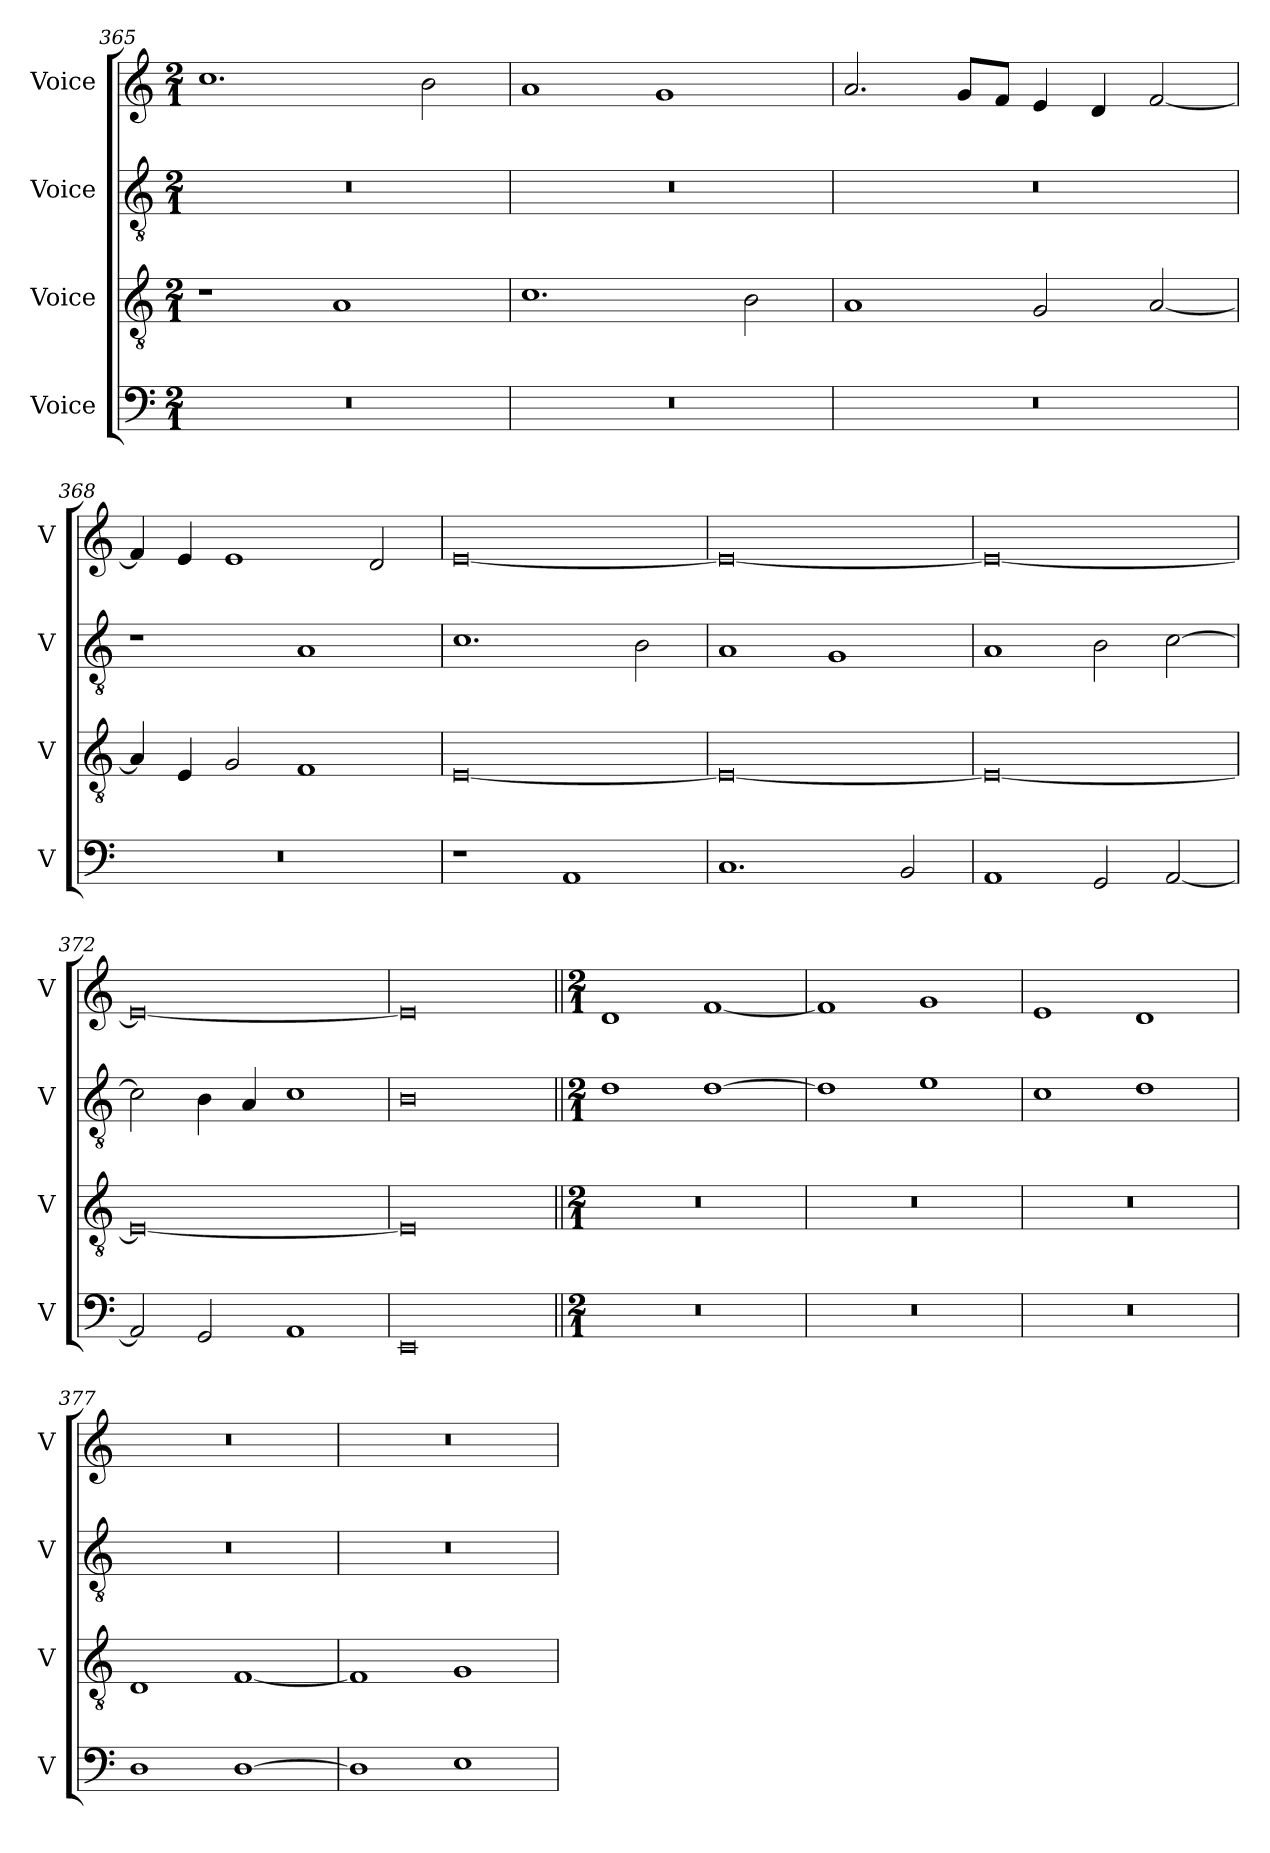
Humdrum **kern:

**kern	**kern	**kern	**kern
*part4	*part3	*part2	*part1
*staff4	*staff3	*staff2	*staff1
*I"Voice	*I"Voice	*I"Voice	*I"Voice
*I'V	*I'V	*I'V	*I'V
*clefF4	*clefGv2	*clefGv2	*clefG2
*k[]	*k[]	*k[]	*k[]
*M2/1	*M2/1	*M2/1	*M2/1
=365	=365	=365	=365
0r	1r	0r	1.cc
.	1A	.	.
.	.	.	2b\
=366	=366	=366	=366
0r	1.c	0r	1a
.	.	.	1g
.	2B\	.	.
=367	=367	=367	=367
0r	1A	0r	2.a/
.	.	.	8g/L
.	.	.	8f/J
.	2G/	.	4e/
.	.	.	4d/
.	[2A/	.	[2f/
=368	=368	=368	=368
0r	4A/]	1r	4f/]
.	4E/	.	4e/
.	2G/	.	1e
.	1F	1A	.
.	.	.	2d/
=369	=369	=369	=369
1r	[0E	1.c	[0e
1AA	.	.	.
.	.	2B\	.
=370	=370	=370	=370
1.C	0E_	1A	0e_
.	.	1G	.
2BB/	.	.	.
!!LO:LB:g=z
=371	=371	=371	=371
1AA	0E_	1A	0e_
2GG/	.	2B\	.
[2AA/	.	[2c\	.
=372	=372	=372	=372
2AA/]	0E_	2c\]	0e_
2GG/	.	4B\	.
.	.	4A/	.
1AA	.	1c	.
=373	=373	=373	=373
0EE	0E]	0B	0e]
=374||	=374||	=374||	=374||
*M2/1	*M2/1	*M2/1	*M2/1
0r	0r	1d	1d
.	.	[1d	[1f
=375	=375	=375	=375
0r	0r	1d]	1f]
.	.	1e	1g
=376	=376	=376	=376
0r	0r	1c	1e
.	.	1d	1d
=377	=377	=377	=377
1D	1D	0r	0r
[1D	[1F	.	.
=378	=378	=378	=378
1D]	1F]	0r	0r
1E	1G	.	.
=	=	=	=
*-	*-	*-	*-
